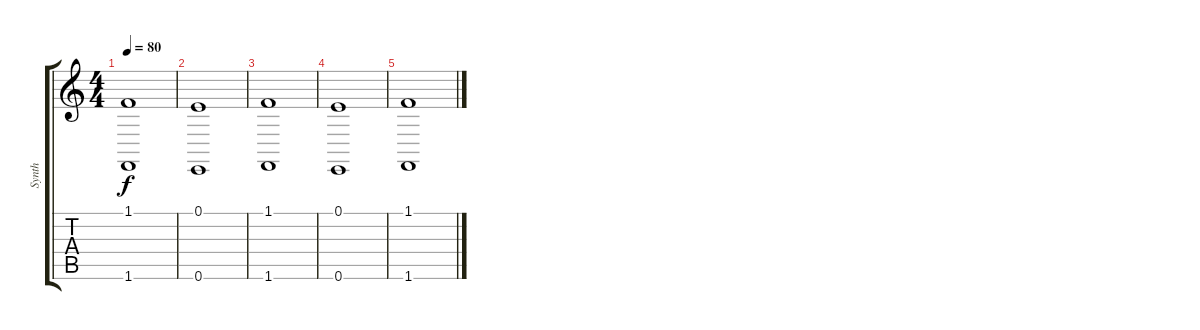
\track ("Synth" "Synth") {instrument lead2sawtooth}
\staff {score tabs}
\tuning (E4 B3 G3 D3 A2 E2) {hide}
\ts (4 4)
\tempo 80
\clef g2
\ks c
(1.1 1.6).1{dy f volume 5} |
(0.1 0.6).1 |
(1.1 1.6).1 |
(0.1 0.6).1 |
(1.1 1.6).1
